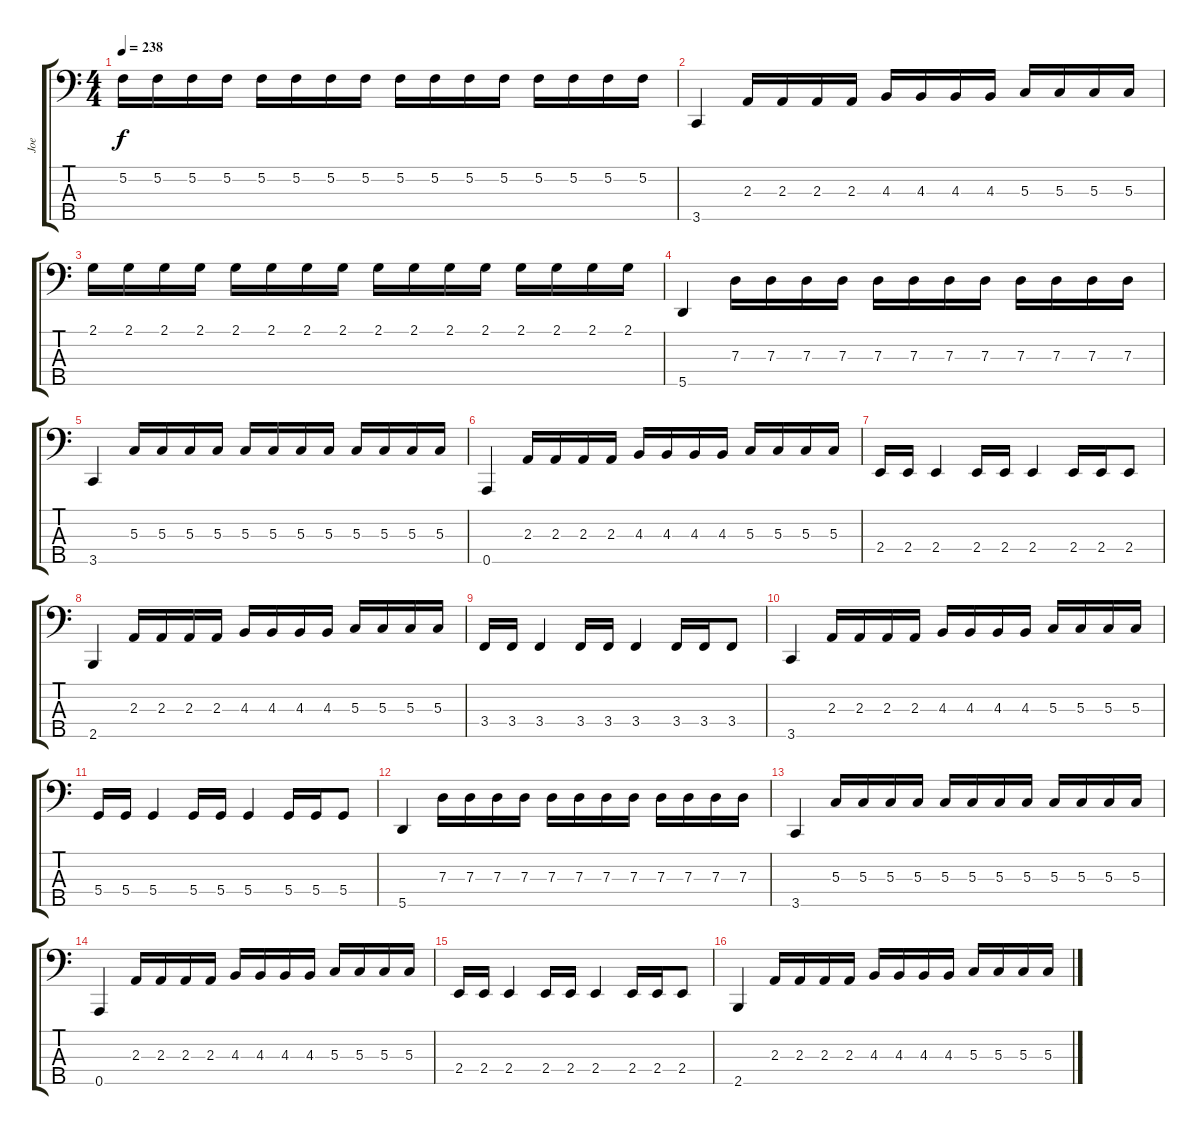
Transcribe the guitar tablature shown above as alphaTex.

\track ("Joe" "Joe") {instrument electricbasspick}
\staff {score tabs}
\tuning (F2 C2 G1 D1 A0) {hide}
\ts (4 4)
\tempo 238
\clef f4
\ks c
5.2.16{dy f} 5.2.16 5.2.16 5.2.16 5.2.16 5.2.16 5.2.16 5.2.16 5.2.16 5.2.16 5.2.16 5.2.16 5.2.16 5.2.16 5.2.16 5.2.16 |
3.5.4 2.3.16 2.3.16 2.3.16 2.3.16 4.3.16 4.3.16 4.3.16 4.3.16 5.3.16 5.3.16 5.3.16 5.3.16 |
2.1.16 2.1.16 2.1.16 2.1.16 2.1.16 2.1.16 2.1.16 2.1.16 2.1.16 2.1.16 2.1.16 2.1.16 2.1.16 2.1.16 2.1.16 2.1.16 |
5.5.4 7.3.16 7.3.16 7.3.16 7.3.16 7.3.16 7.3.16 7.3.16 7.3.16 7.3.16 7.3.16 7.3.16 7.3.16 |
3.5.4 5.3.16 5.3.16 5.3.16 5.3.16 5.3.16 5.3.16 5.3.16 5.3.16 5.3.16 5.3.16 5.3.16 5.3.16 |
0.5.4 2.3.16 2.3.16 2.3.16 2.3.16 4.3.16 4.3.16 4.3.16 4.3.16 5.3.16 5.3.16 5.3.16 5.3.16 |
2.4.16 2.4.16 2.4.4 2.4.16 2.4.16 2.4.4 2.4.16 2.4.16 2.4.8 |
2.5.4 2.3.16 2.3.16 2.3.16 2.3.16 4.3.16 4.3.16 4.3.16 4.3.16 5.3.16 5.3.16 5.3.16 5.3.16 |
3.4.16 3.4.16 3.4.4 3.4.16 3.4.16 3.4.4 3.4.16 3.4.16 3.4.8 |
3.5.4 2.3.16 2.3.16 2.3.16 2.3.16 4.3.16 4.3.16 4.3.16 4.3.16 5.3.16 5.3.16 5.3.16 5.3.16 |
5.4.16 5.4.16 5.4.4 5.4.16 5.4.16 5.4.4 5.4.16 5.4.16 5.4.8 |
5.5.4 7.3.16 7.3.16 7.3.16 7.3.16 7.3.16 7.3.16 7.3.16 7.3.16 7.3.16 7.3.16 7.3.16 7.3.16 |
3.5.4 5.3.16 5.3.16 5.3.16 5.3.16 5.3.16 5.3.16 5.3.16 5.3.16 5.3.16 5.3.16 5.3.16 5.3.16 |
0.5.4 2.3.16 2.3.16 2.3.16 2.3.16 4.3.16 4.3.16 4.3.16 4.3.16 5.3.16 5.3.16 5.3.16 5.3.16 |
2.4.16 2.4.16 2.4.4 2.4.16 2.4.16 2.4.4 2.4.16 2.4.16 2.4.8 |
2.5.4 2.3.16 2.3.16 2.3.16 2.3.16 4.3.16 4.3.16 4.3.16 4.3.16 5.3.16 5.3.16 5.3.16 5.3.16
